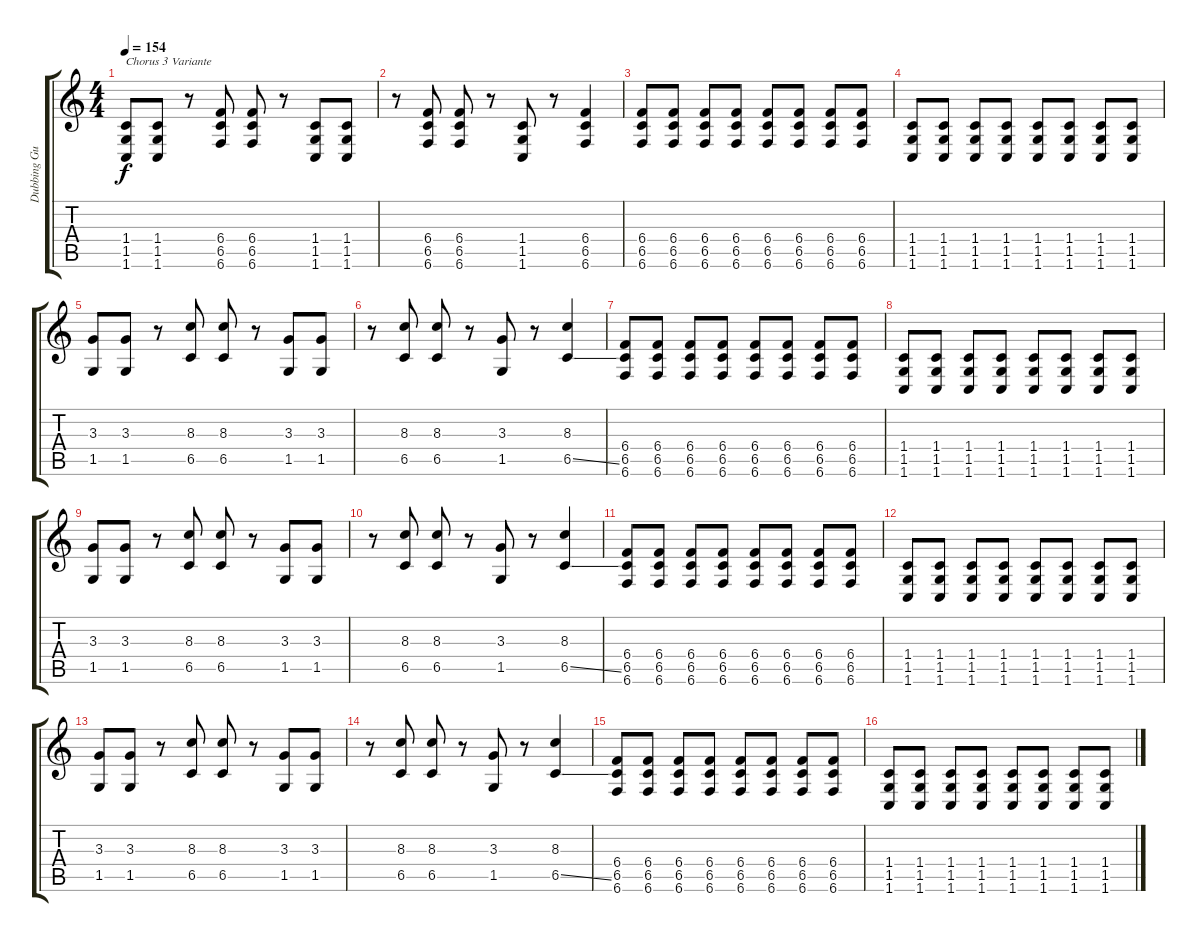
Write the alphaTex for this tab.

\track ("Dubbing Guitar 1" "Dubbing Gu") {instrument distortionguitar}
\staff {score tabs}
\tuning (Db4 Ab3 E3 B2 Gb2 B1) {hide}
\ts (4 4)
\tempo 154
\clef g2
\ks c
(1.4 1.5 1.6).8{txt "Chorus 3 Variante" dy f} (1.4 1.5 1.6).8 r.8 (6.4 6.5 6.6).8 (6.4 6.5 6.6).8 r.8 (1.4 1.5 1.6).8 (1.4 1.5 1.6).8 |
r.8 (6.4 6.5 6.6).8 (6.4 6.5 6.6).8 r.8 (1.4 1.5 1.6).8 r.8 (6.4 6.5 6.6).4 |
(6.4 6.5 6.6).8 (6.4 6.5 6.6).8 (6.4 6.5 6.6).8 (6.4 6.5 6.6).8 (6.4 6.5 6.6).8 (6.4 6.5 6.6).8 (6.4 6.5 6.6).8 (6.4 6.5 6.6).8 |
(1.4 1.5 1.6).8 (1.4 1.5 1.6).8 (1.4 1.5 1.6).8 (1.4 1.5 1.6).8 (1.4 1.5 1.6).8 (1.4 1.5 1.6).8 (1.4 1.5 1.6).8 (1.4 1.5 1.6).8 |
(3.3 1.5).8 (3.3 1.5).8 r.8 (8.3 6.5).8 (8.3 6.5).8 r.8 (3.3 1.5).8 (3.3 1.5).8 |
r.8 (8.3 6.5).8 (8.3 6.5).8 r.8 (3.3 1.5).8 r.8 (8.3 6.5{ss}).4 |
(6.4 6.5 6.6).8 (6.4 6.5 6.6).8 (6.4 6.5 6.6).8 (6.4 6.5 6.6).8 (6.4 6.5 6.6).8 (6.4 6.5 6.6).8 (6.4 6.5 6.6).8 (6.4 6.5 6.6).8 |
(1.4 1.5 1.6).8 (1.4 1.5 1.6).8 (1.4 1.5 1.6).8 (1.4 1.5 1.6).8 (1.4 1.5 1.6).8 (1.4 1.5 1.6).8 (1.4 1.5 1.6).8 (1.4 1.5 1.6).8 |
(3.3 1.5).8 (3.3 1.5).8 r.8 (8.3 6.5).8 (8.3 6.5).8 r.8 (3.3 1.5).8 (3.3 1.5).8 |
r.8 (8.3 6.5).8 (8.3 6.5).8 r.8 (3.3 1.5).8 r.8 (8.3 6.5{ss}).4 |
(6.4 6.5 6.6).8 (6.4 6.5 6.6).8 (6.4 6.5 6.6).8 (6.4 6.5 6.6).8 (6.4 6.5 6.6).8 (6.4 6.5 6.6).8 (6.4 6.5 6.6).8 (6.4 6.5 6.6).8 |
(1.4 1.5 1.6).8 (1.4 1.5 1.6).8 (1.4 1.5 1.6).8 (1.4 1.5 1.6).8 (1.4 1.5 1.6).8 (1.4 1.5 1.6).8 (1.4 1.5 1.6).8 (1.4 1.5 1.6).8 |
(3.3 1.5).8 (3.3 1.5).8 r.8 (8.3 6.5).8 (8.3 6.5).8 r.8 (3.3 1.5).8 (3.3 1.5).8 |
r.8 (8.3 6.5).8 (8.3 6.5).8 r.8 (3.3 1.5).8 r.8 (8.3 6.5{ss}).4 |
(6.4 6.5 6.6).8 (6.4 6.5 6.6).8 (6.4 6.5 6.6).8 (6.4 6.5 6.6).8 (6.4 6.5 6.6).8 (6.4 6.5 6.6).8 (6.4 6.5 6.6).8 (6.4 6.5 6.6).8 |
(1.4 1.5 1.6).8 (1.4 1.5 1.6).8 (1.4 1.5 1.6).8 (1.4 1.5 1.6).8 (1.4 1.5 1.6).8 (1.4 1.5 1.6).8 (1.4 1.5 1.6).8 (1.4 1.5 1.6).8
